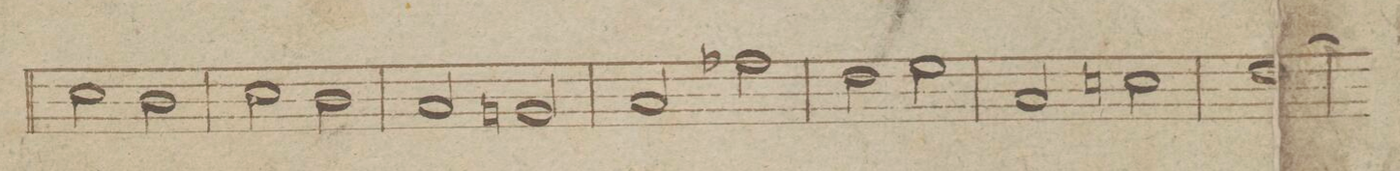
**kern	**dynam
*I"Fagotto Secondo	*
*clefF4	*
*k[b-e-]	*
*met(c|)	*
*M2/2	*
2E-\	.
2D\	.
=44	=44
2E-\	.
2D\	.
=45	=45
2C/	.
2BBn/	.
=46	=46
2C/	.
2A-X\	.
=47	=47
2F\	.
2G\	.
=48	=48
2C/	.
2En\	.
=49	=49
[1F	.
=50	=50
*-	*-
